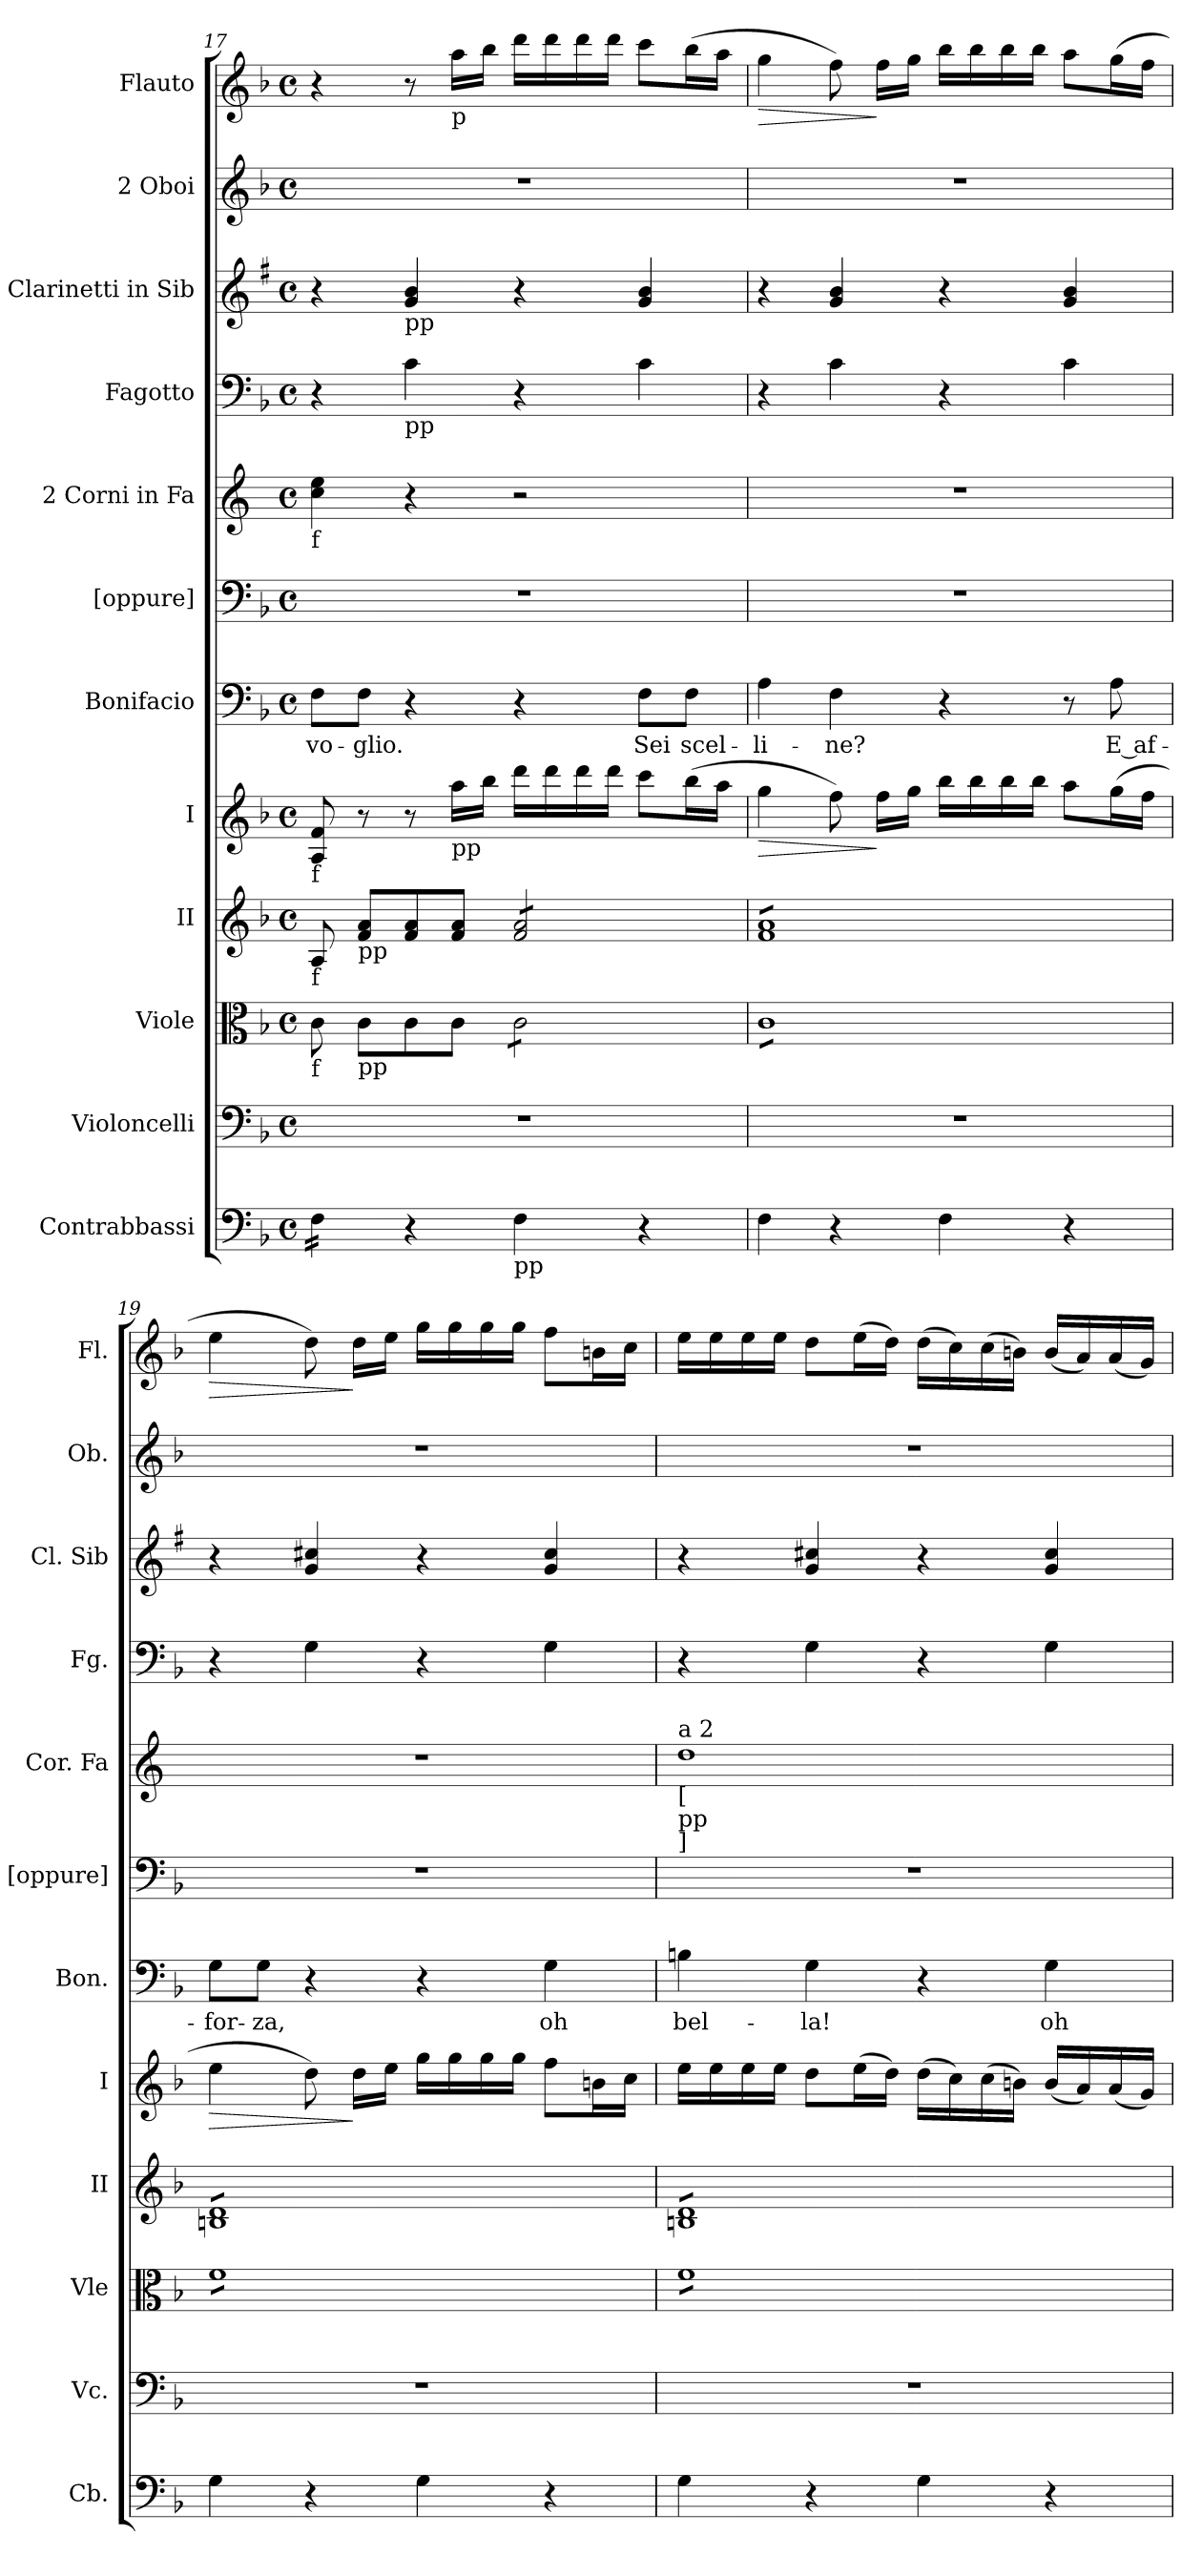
**kern	**kern	**kern	**kern	**kern	**dynam	**kern	**text	**kern	**kern	**kern	**kern	**kern	**kern	**dynam
*part12	*part11	*part10	*part9	*part8	*part8	*part7	*part7	*part6	*part5	*part4	*part3	*part2	*part1	*part1
*staff12	*staff11	*staff10	*staff9	*staff8	*staff8	*staff7	*staff7	*staff6	*staff5	*staff4	*staff3	*staff2	*staff1	*staff1
*I"Contrabbassi	*I"Violoncelli	*I"Viole	*I"II	*I"I	*	*I"Bonifacio	*	*I"[oppure]	*I"2 Corni in Fa	*I"Fagotto	*I"2 Clarinetti in Sib	*I"2 Oboi	*I"Flauto	*
*I'Cb.	*I'Vc.	*I'Vle	*I'II	*I'I	*	*I'Bon.	*	*I'[oppure]	*I'Cor. Fa	*I'Fg.	*I'Cl. Sib	*I'Ob.	*I'Fl.	*
!!LO:PB:g=z
*clefF4	*clefF4	*clefC3	*clefG2	*clefG2	*	*clefF4	*	*clefF4	*clefG2	*clefF4	*clefG2	*clefG2	*clefG2	*
*	*	*	*	*	*	*	*	*	*	*	*ITrd1c2	*	*	*
*k[b-]	*k[b-]	*k[b-]	*k[b-]	*k[b-]	*	*k[b-]	*	*k[b-]	*k[]	*k[b-]	*k[b-]	*k[b-]	*k[b-]	*
*F:	*F:	*F:	*F:	*F:	*	*F:	*	*F:	*C:	*F:	*F:	*F:	*F:	*
*M4/4	*M4/4	*M4/4	*M4/4	*M4/4	*	*M4/4	*	*M4/4	*M4/4	*M4/4	*M4/4	*M4/4	*M4/4	*
*met(c)	*met(c)	*met(c)	*met(c)	*met(c)	*	*met(c)	*	*met(c)	*met(c)	*met(c)	*met(c)	*met(c)	*met(c)	*
=17	=17	=17	=17	=17	=17	=17	=17	=17	=17	=17	=17	=17	=17	=17
!	!	!	!	!	!	!	!	!	!LO:TX:b:t=f	!	!	!	!	!
!	!	!	!	!LO:TX:b:t=f	!	!	!	!	!	!	!	!	!	!
!	!	!	!LO:TX:b:t=f	!	!	!	!	!	!	!	!	!	!	!
!	!	!LO:TX:b:t=f	!	!	!	!	!	!	!	!	!	!	!	!
!LO:TX:b:t=[	!	!	!	!	!	!	!	!	!	!	!	!	!	!
!LO:TX:b:t=f	!	!	!	!	!	!	!	!	!	!	!	!	!	!
!LO:TX:b:t=]	!	!	!	!	!	!	!	!	!	!	!	!	!	!
!	!	!	!	!	!	!	!LO:LY:b	!	!	!	!	!	!	!
*tremolo	*	*	*	*	*	*	*	*	*	*	*	*	*	*
16F\LL	1r	8c\	8A/	8A/ 8f/	.	8F\L	vo-	1r	4cc\ 4ee\	4r	4r	1r	4r	.
16F\	.	.	.	.	.	.	.	.	.	.	.	.	.	.
!	!	!	!LO:TX:b:t=pp	!	!	!	!	!	!	!	!	!	!	!
!	!	!LO:TX:b:t=pp	!	!	!	!	!	!	!	!	!	!	!	!
!	!	!	!	!	!	!	!LO:LY:b	!	!	!	!	!	!	!
16F\	.	8c\L	8f/ 8a/L	8r	.	8F\J	-glio.	.	.	.	.	.	.	.
16F\JJ	.	.	.	.	.	.	.	.	.	.	.	.	.	.
*Xtremolo	*	*	*	*	*	*	*	*	*	*	*	*	*	*
!	!	!	!	!	!	!	!	!	!	!	!LO:TX:b:t=pp	!	!	!
!	!	!	!	!	!	!	!	!	!	!LO:TX:b:t=pp	!	!	!	!
4r	.	8c\	8f/ 8a/	8r	.	4r	.	.	4r	4c\	4f/ 4a/	.	8r	.
!	!	!	!	!	!	!	!	!	!	!	!	!	!LO:TX:b:t=p	!
!	!	!	!	!LO:TX:b:t=pp	!	!	!	!	!	!	!	!	!	!
.	.	8c\J	8f/ 8a/J	16aa\LL	.	.	.	.	.	.	.	.	16aa\LL	.
.	.	.	.	16bb-\JJ	.	.	.	.	.	.	.	.	16bb-\JJ	.
!LO:TX:b:t=pp	!	!	!	!	!	!	!	!	!	!	!	!	!	!
*	*	*tremolo	*	*	*	*	*	*	*	*	*	*	*	*
*	*	*	*tremolo	*	*	*	*	*	*	*	*	*	*	*
4F\	.	8c\L	8f/ 8a/L	16ddd\LL	.	4r	.	.	2r	4r	4r	.	16ddd\LL	.
.	.	.	.	16ddd\	.	.	.	.	.	.	.	.	16ddd\	.
.	.	8c\	8f/ 8a/	16ddd\	.	.	.	.	.	.	.	.	16ddd\	.
.	.	.	.	16ddd\JJ	.	.	.	.	.	.	.	.	16ddd\JJ	.
!	!	!	!	!	!	!	!LO:LY:b	!	!	!	!	!	!	!
4r	.	8c\	8f/ 8a/	8ccc>\L	.	8F\L	Sei	.	.	4c\	4f/ 4a/	.	8ccc\L	.
!	!	!	!	!	!	!	!LO:LY:b	!	!	!	!	!	!	!
.	.	8c\J	8f/ 8a/J	(>16bb-\L	.	8F\J	scel-	.	.	.	.	.	(>16bb-\L	.
.	.	.	.	16aa\JJ	.	.	.	.	.	.	.	.	16aa\JJ	.
=18	=18	=18	=18	=18	=18	=18	=18	=18	=18	=18	=18	=18	=18	=18
!	!	!	!	!	!LO:HP:b	!	!LO:LY:b	!	!	!	!	!	!	!LO:HP:b
4F\	1r	8cL	8f 8aL	4gg\	>	4A\	-li-	1r	1r	4r	4r	1r	4gg\	>
.	.	8c	8f 8a	.	.	.	.	.	.	.	.	.	.	.
!	!	!	!	!	!	!	!LO:LY:b	!	!	!	!	!	!	!
4r	.	8c	8f 8a	8ff\)	.	4F\	-ne?	.	.	4c\	4f/ 4a/	.	8ff\)	.
.	.	8c	8f 8a	16ff\LL	]	.	.	.	.	.	.	.	16ff\LL	]
.	.	.	.	16gg\JJ	.	.	.	.	.	.	.	.	16gg\JJ	.
4F\	.	8c	8f 8a	16bb-\LL	.	4r	.	.	.	4r	4r	.	16bb-\LL	.
.	.	.	.	16bb-\	.	.	.	.	.	.	.	.	16bb-\	.
.	.	8c	8f 8a	16bb-\	.	.	.	.	.	.	.	.	16bb-\	.
.	.	.	.	16bb-\JJ	.	.	.	.	.	.	.	.	16bb-\JJ	.
4r	.	8c	8f 8a	8aa>\L	.	8r	.	.	.	4c\	4f/ 4a/	.	8aa\L	.
!	!	!	!	!	!	!	!LO:LY:b	!	!	!	!	!	!	!
.	.	8cJ	8f 8aJ	(>16gg\L	.	8A\	E af-	.	.	.	.	.	(>16gg\L	.
.	.	.	.	16ff\JJ	.	.	.	.	.	.	.	.	16ff\JJ	.
=19	=19	=19	=19	=19	=19	=19	=19	=19	=19	=19	=19	=19	=19	=19
!	!	!	!	!	!LO:HP:b	!	!LO:LY:b	!	!	!	!	!	!	!LO:HP:b
4G\	1r	8fL	8Bn 8dL	4ee\	>	8G\L	-for-	1r	1r	4r	4r	1r	4ee\	>
!	!	!	!	!	!	!	!LO:LY:b	!	!	!	!	!	!	!
.	.	8f	8Bn 8d	.	.	8G\J	-za,	.	.	.	.	.	.	.
4r	.	8f	8Bn 8d	8dd\)	.	4r	.	.	.	4G\	4f/ 4bn/	.	8dd\)	.
.	.	8f	8Bn 8d	16dd\LL	]	.	.	.	.	.	.	.	16dd\LL	]
.	.	.	.	16ee\JJ	.	.	.	.	.	.	.	.	16ee\JJ	.
4G\	.	8f	8Bn 8d	16gg\LL	.	4r	.	.	.	4r	4r	.	16gg\LL	.
.	.	.	.	16gg\	.	.	.	.	.	.	.	.	16gg\	.
.	.	8f	8Bn 8d	16gg\	.	.	.	.	.	.	.	.	16gg\	.
.	.	.	.	16gg\JJ	.	.	.	.	.	.	.	.	16gg\JJ	.
!	!	!	!	!	!	!	!LO:LY:b	!	!	!	!	!	!	!
4r	.	8f	8Bn 8d	8ff\L	.	4G\	oh	.	.	4G\	4f/ 4b/	.	8ff\L	.
.	.	8fJ	8Bn 8dJ	16bn\L	.	.	.	.	.	.	.	.	16bn\L	.
.	.	.	.	16cc\JJ	.	.	.	.	.	.	.	.	16cc\JJ	.
=20	=20	=20	=20	=20	=20	=20	=20	=20	=20	=20	=20	=20	=20	=20
!	!	!	!	!	!	!	!	!	!LO:TX:a:t=a 2	!	!	!	!	!
!	!	!	!	!	!	!	!	!	!LO:TX:b:t=[	!	!	!	!	!
!	!	!	!	!	!	!	!	!	!LO:TX:b:t=pp	!	!	!	!	!
!	!	!	!	!	!	!	!	!	!LO:TX:b:t=]	!	!	!	!	!
!	!	!	!	!	!	!	!LO:LY:b	!	!	!	!	!	!	!
4G\	1r	8fL	8Bn 8dL	16ee\LL	.	4Bn\	bel-	1r	1dd	4r	4r	1r	16ee\LL	.
.	.	.	.	16ee\	.	.	.	.	.	.	.	.	16ee\	.
.	.	8f	8Bn 8d	16ee\	.	.	.	.	.	.	.	.	16ee\	.
.	.	.	.	16ee\JJ	.	.	.	.	.	.	.	.	16ee\JJ	.
!	!	!	!	!	!	!	!LO:LY:b	!	!	!	!	!	!	!
4r	.	8f	8Bn 8d	8dd>\L	.	4G\	-la!	.	.	4G\	4f/ 4bn/	.	8dd\L	.
.	.	8f	8Bn 8d	(>16ee\L	.	.	.	.	.	.	.	.	(>16ee\L	.
.	.	.	.	16dd\JJ)	.	.	.	.	.	.	.	.	16dd\JJ)	.
4G\	.	8f	8Bn 8d	(>16dd\LL	.	4r	.	.	.	4r	4r	.	(>16dd\LL	.
.	.	.	.	16cc\)	.	.	.	.	.	.	.	.	16cc\)	.
.	.	8f	8Bn 8d	(>16cc\	.	.	.	.	.	.	.	.	(>16cc\	.
.	.	.	.	16bn\JJ)	.	.	.	.	.	.	.	.	16bn\JJ)	.
!	!	!	!	!	!	!	!LO:LY:b	!	!	!	!	!	!	!
4r	.	8f	8Bn 8d	(<16b/LL	.	4G\	oh	.	.	4G>\	4f/< 4b/<	.	(<16b/LL	.
.	.	.	.	16a/)	.	.	.	.	.	.	.	.	16a/)	.
.	.	8fJ	8Bn 8dJ	(<16a/	.	.	.	.	.	.	.	.	(<16a/	.
*	*	*	*Xtremolo	*	*	*	*	*	*	*	*	*	*	*
*	*	*Xtremolo	*	*	*	*	*	*	*	*	*	*	*	*
.	.	.	.	16g/JJ)	.	.	.	.	.	.	.	.	16g/JJ)	.
=	=	=	=	=	=	=	=	=	=	=	=	=	=	=
*-	*-	*-	*-	*-	*-	*-	*-	*-	*-	*-	*-	*-	*-	*-
